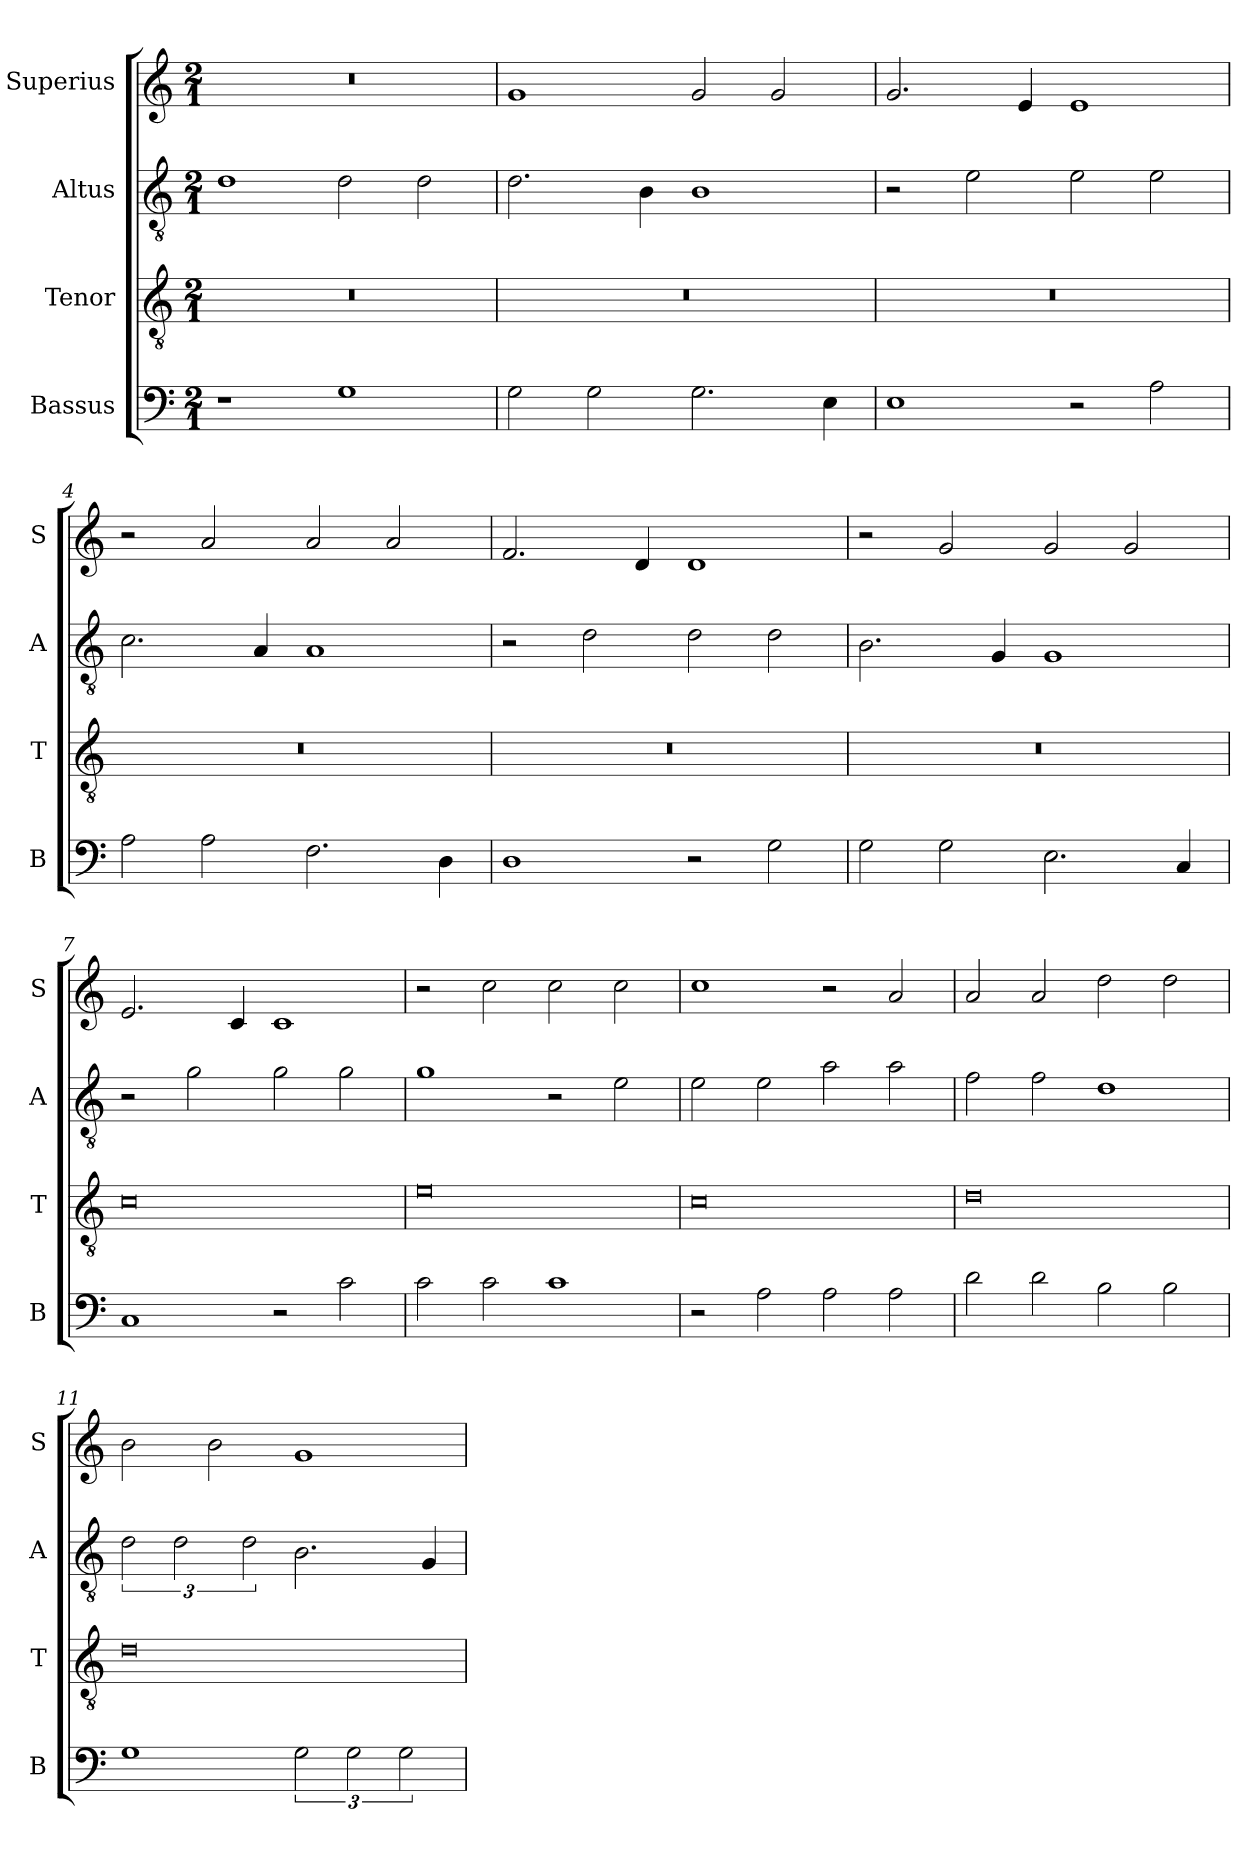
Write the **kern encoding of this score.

**kern	**kern	**kern	**kern
*part4	*part3	*part2	*part1
*staff4	*staff3	*staff2	*staff1
*I"Bassus	*I"Tenor	*I"Altus	*I"Superius
*I'B	*I'T	*I'A	*I'S
*clefF4	*clefGv2	*clefGv2	*clefG2
*k[]	*k[]	*k[]	*k[]
*M2/1	*M2/1	*M2/1	*M2/1
=1	=1	=1	=1
1r	0r	1d	0r
1G	.	2d\	.
.	.	2d\	.
=2	=2	=2	=2
2G\	0r	2.d\	1g
2G\	.	.	.
.	.	4B\	.
2.G\	.	1B	2g/
.	.	.	2g/
4E\	.	.	.
=3	=3	=3	=3
1E	0r	2r	2.g/
.	.	2e\	.
.	.	.	4e/
2r	.	2e\	1e
2A\	.	2e\	.
=4	=4	=4	=4
2A\	0r	2.c\	2r
2A\	.	.	2a/
.	.	4A/	.
2.F\	.	1A	2a/
.	.	.	2a/
4D\	.	.	.
=5	=5	=5	=5
1D	0r	2r	2.f/
.	.	2d\	.
.	.	.	4d/
2r	.	2d\	1d
2G\	.	2d\	.
=6	=6	=6	=6
2G\	0r	2.B\	2r
2G\	.	.	2g/
.	.	4G/	.
2.E\	.	1G	2g/
.	.	.	2g/
4C/	.	.	.
=7	=7	=7	=7
1C	0c	2r	2.e/
.	.	2g\	.
.	.	.	4c/
2r	.	2g\	1c
2c\	.	2g\	.
=8	=8	=8	=8
2c\	0e	1g	2r
2c\	.	.	2cc\
1c	.	2r	2cc\
.	.	2e\	2cc\
=9	=9	=9	=9
2r	0c	2e\	1cc
2A\	.	2e\	.
2A\	.	2a\	2r
2A\	.	2a\	2a/
=10	=10	=10	=10
2d\	0d	2f\	2a/
2d\	.	2f\	2a/
2B\	.	1d	2dd\
2B\	.	.	2dd\
=11	=11	=11	=11
1G	0d	3d\	2b\
.	.	3d\	.
.	.	.	2b\
.	.	3d\	.
3G\	.	2.B\	1g
3G\	.	.	.
3G\	.	.	.
.	.	4G/	.
=	=	=	=
*-	*-	*-	*-
